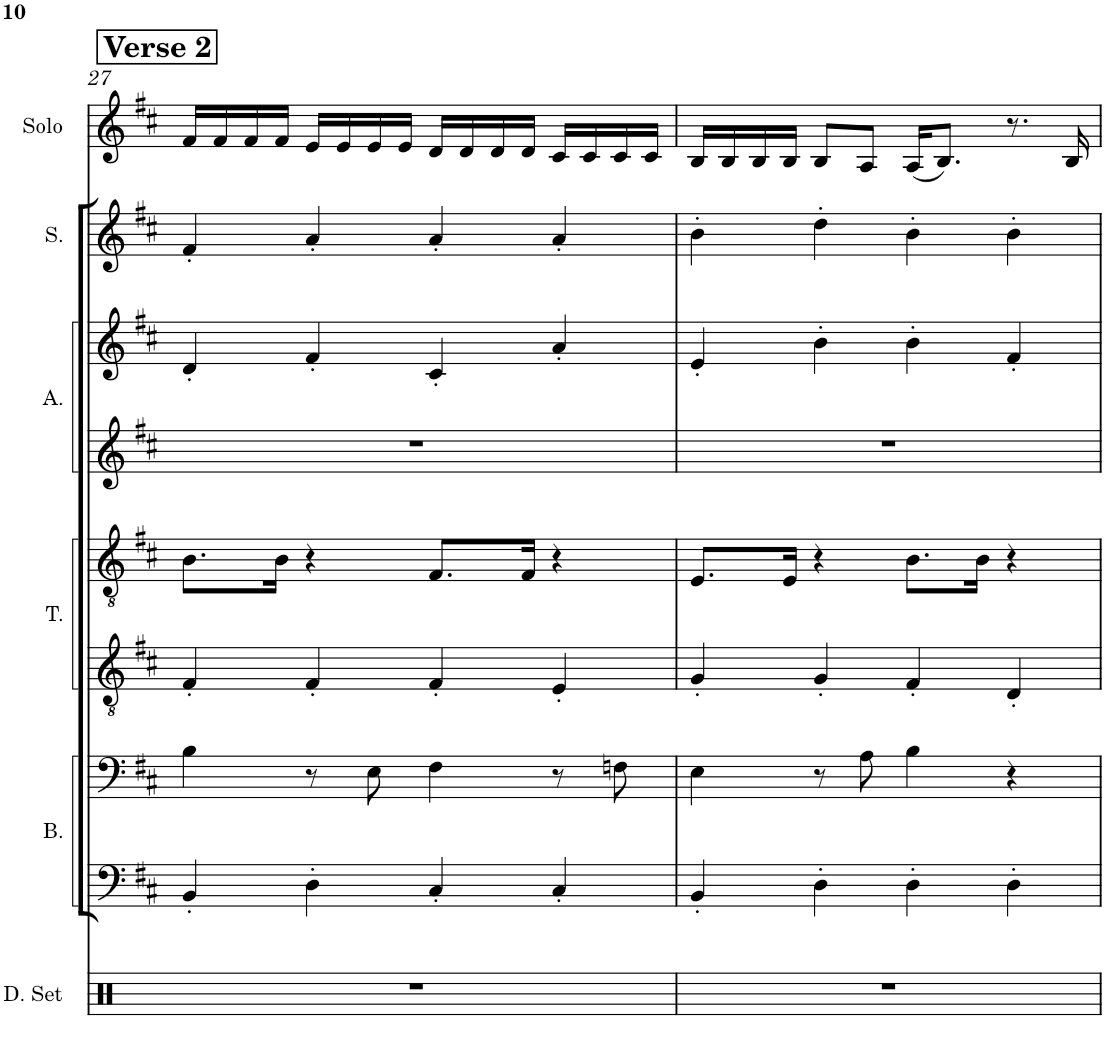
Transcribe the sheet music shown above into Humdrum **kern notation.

**kern	**kern	**kern	**kern	**kern	**kern	**kern	**kern	**kern
*part6	*part5	*part5	*part4	*part4	*part3	*part3	*part2	*part1
*staff9	*staff8	*staff7	*staff6	*staff5	*staff4	*staff3	*staff2	*staff1
*I"Drumset	*I"Bass	*	*I"Tenor	*	*I"Alto	*	*I"Soprano	*I"Solo
*I'D. Set	*I'B.	*	*I'T.	*	*I'A.	*	*I'S.	*I'Solo
!!LO:PB:g=z
*clefX	*clefF4	*clefF4	*clefGv2	*clefGv2	*clefG2	*clefG2	*clefG2	*clefG2
*k[]	*k[f#c#]	*k[f#c#]	*k[f#c#]	*k[f#c#]	*k[f#c#]	*k[f#c#]	*k[f#c#]	*k[f#c#]
*M4/4	*M4/4	*M4/4	*M4/4	*M4/4	*M4/4	*M4/4	*M4/4	*M4/4
!!LO:REH:place=s1:a:B:cj:fs=14:t=Verse 2
=27	=27	=27	=27	=27	=27	=27	=27	=27
1r	4BB'/	4B\	4F#'/	8.B\L	1r	4d'/	4f#'/	16f#/LL
.	.	.	.	.	.	.	.	16f#/
.	.	.	.	.	.	.	.	16f#/
.	.	.	.	16B\Jk	.	.	.	16f#/JJ
.	4D'\	8r	4F#'/	4r	.	4f#'/	4a'/	16e/LL
.	.	.	.	.	.	.	.	16e/
.	.	8E\	.	.	.	.	.	16e/
.	.	.	.	.	.	.	.	16e/JJ
.	4C#'/	4F#\	4F#'/	8.F#/L	.	4c#'/	4a'/	16d/LL
.	.	.	.	.	.	.	.	16d/
.	.	.	.	.	.	.	.	16d/
.	.	.	.	16F#/Jk	.	.	.	16d/JJ
.	4C#'/	8r	4E'/	4r	.	4a'/	4a'/	16c#/LL
.	.	.	.	.	.	.	.	16c#/
.	.	8Fn\	.	.	.	.	.	16c#/
.	.	.	.	.	.	.	.	16c#/JJ
=28	=28	=28	=28	=28	=28	=28	=28	=28
1r	4BB'/	4E\	4G'/	8.E/L	1r	4e'/	4b'\	16B/LL
.	.	.	.	.	.	.	.	16B/
.	.	.	.	.	.	.	.	16B/
.	.	.	.	16E/Jk	.	.	.	16B/JJ
.	4D'\	8r	4G'/	4r	.	4b'\	4dd'\	8B/L
.	.	8A\	.	.	.	.	.	8A/J
.	4D'\	4B\	4F#'/	8.B\L	.	4b'\	4b'\	(<16A/KL
.	.	.	.	.	.	.	.	8.B/J)
.	.	.	.	16B\Jk	.	.	.	.
.	4D'\	4r	4D'/	4r	.	4f#'/	4b'\	8.r
.	.	.	.	.	.	.	.	16B/
=	=	=	=	=	=	=	=	=
*-	*-	*-	*-	*-	*-	*-	*-	*-
